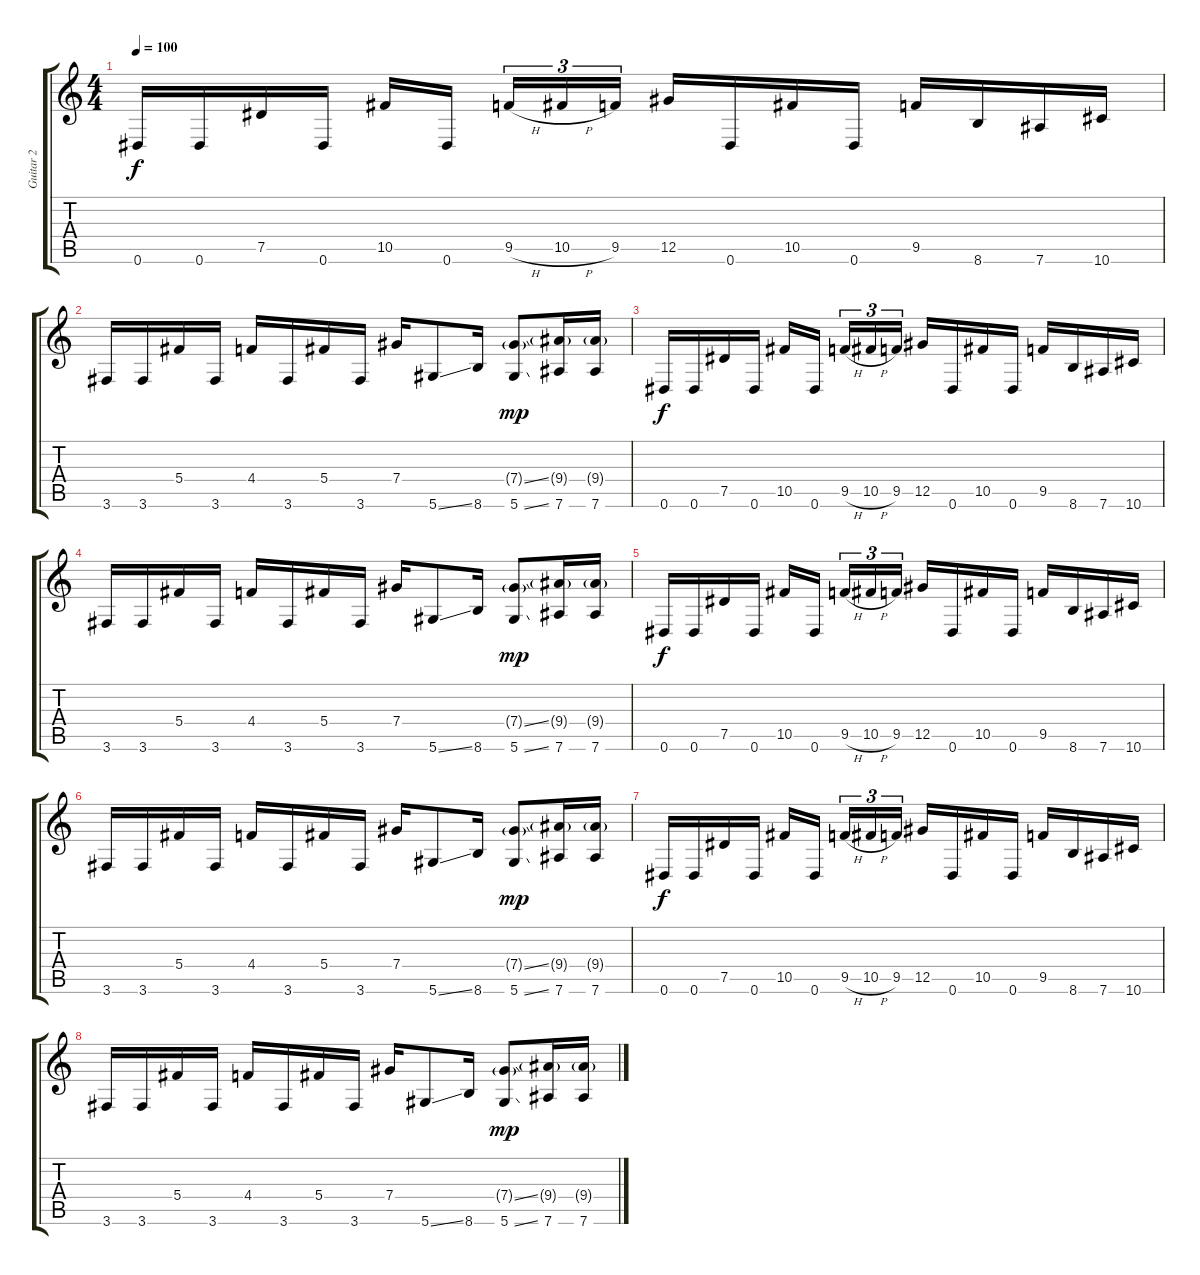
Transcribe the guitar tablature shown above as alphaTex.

\track ("Guitar 2" "Guitar 2") {instrument distortionguitar}
\staff {score tabs}
\tuning (Eb4 Bb3 Gb3 Db3 Ab2 Eb2) {hide}
\ts (4 4)
\tempo 100
\clef g2
\ks c
0.6.16{dy f instrument distortionguitar} 0.6.16 7.5.16 0.6.16 10.5.16 0.6.16 9.5{h}.16{tu (3 2)} 10.5{h}.16{tu (3 2)} 9.5.16{tu (3 2)} 12.5.16 0.6.16 10.5.16 0.6.16 9.5.16 8.6.16 7.6.16 10.6.16 |
3.6.16 3.6.16 5.4.16 3.6.16 4.4.16 3.6.16 5.4.16 3.6.16 7.4.16 5.6{ss}.8 8.6.16 (7.4{ss g} 5.6{ss}).8{dy mp} (9.4{g} 7.6).16 (9.4{g} 7.6).16 |
0.6.16{dy f} 0.6.16 7.5.16 0.6.16 10.5.16 0.6.16 9.5{h}.16{tu (3 2)} 10.5{h}.16{tu (3 2)} 9.5.16{tu (3 2)} 12.5.16 0.6.16 10.5.16 0.6.16 9.5.16 8.6.16 7.6.16 10.6.16 |
3.6.16 3.6.16 5.4.16 3.6.16 4.4.16 3.6.16 5.4.16 3.6.16 7.4.16 5.6{ss}.8 8.6.16 (7.4{ss g} 5.6{ss}).8{dy mp} (9.4{g} 7.6).16 (9.4{g} 7.6).16 |
0.6.16{dy f} 0.6.16 7.5.16 0.6.16 10.5.16 0.6.16 9.5{h}.16{tu (3 2)} 10.5{h}.16{tu (3 2)} 9.5.16{tu (3 2)} 12.5.16 0.6.16 10.5.16 0.6.16 9.5.16 8.6.16 7.6.16 10.6.16 |
3.6.16 3.6.16 5.4.16 3.6.16 4.4.16 3.6.16 5.4.16 3.6.16 7.4.16 5.6{ss}.8 8.6.16 (7.4{ss g} 5.6{ss}).8{dy mp} (9.4{g} 7.6).16 (9.4{g} 7.6).16 |
0.6.16{dy f} 0.6.16 7.5.16 0.6.16 10.5.16 0.6.16 9.5{h}.16{tu (3 2)} 10.5{h}.16{tu (3 2)} 9.5.16{tu (3 2)} 12.5.16 0.6.16 10.5.16 0.6.16 9.5.16 8.6.16 7.6.16 10.6.16 |
3.6.16 3.6.16 5.4.16 3.6.16 4.4.16 3.6.16 5.4.16 3.6.16 7.4.16 5.6{ss}.8 8.6.16 (7.4{ss g} 5.6{ss}).8{dy mp} (9.4{g} 7.6).16 (9.4{g} 7.6).16
